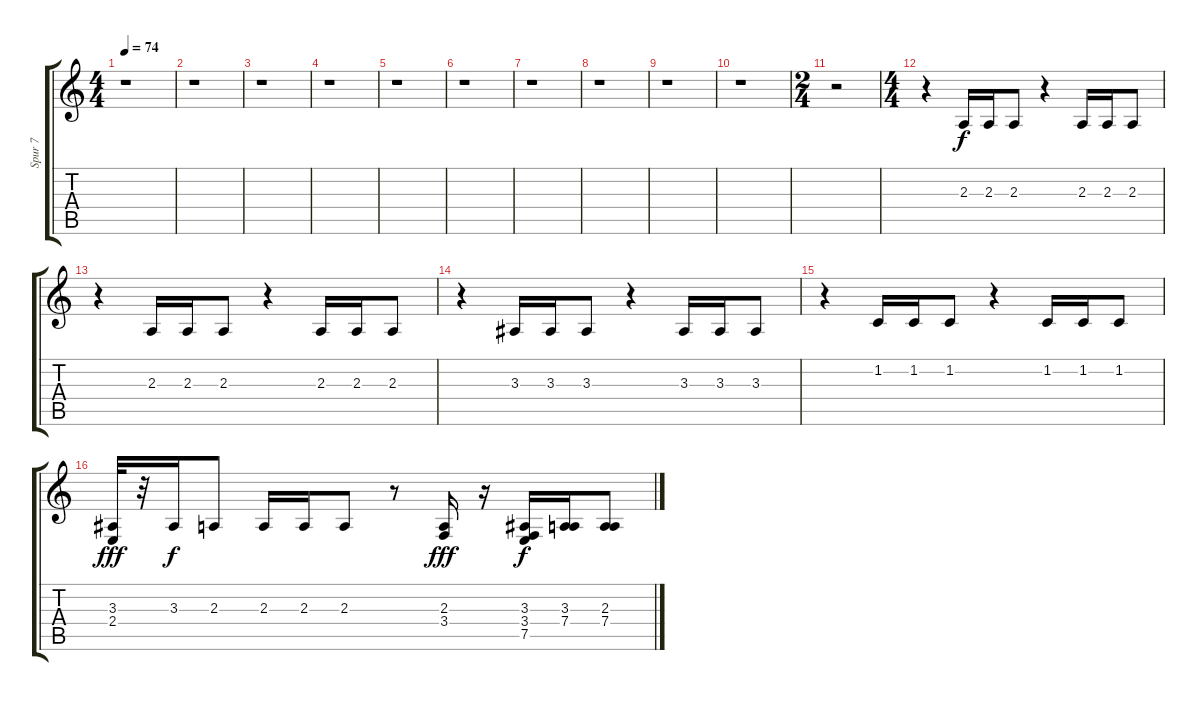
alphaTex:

\track ("Spur 7" "Spur 7") {instrument trombone}
\staff {score tabs}
\tuning (E4 B3 G3 D3 A2 E2) {hide}
\ts (4 4)
\tempo 74
\clef g2
\ks c
r.1{dy f} |
r.1 |
r.1 |
r.1 |
r.1 |
r.1 |
r.1 |
r.1 |
r.1 |
r.1 |
\ts (2 4)
r.2 |
\ts (4 4)
r.4 2.3.16 2.3.16 2.3.8 r.4 2.3.16 2.3.16 2.3.8 |
r.4 2.3.16 2.3.16 2.3.8 r.4 2.3.16 2.3.16 2.3.8 |
r.4 3.3.16 3.3.16 3.3.8 r.4 3.3.16 3.3.16 3.3.8 |
r.4 1.2.16 1.2.16 1.2.8 r.4 1.2.16 1.2.16 1.2.8 |
(3.3 2.4).32{dy fff} r.32 3.3.16{dy f} 2.3.8 2.3.16 2.3.16 2.3.8 r.8 (2.3 3.4).16{dy fff} r.16 (3.3 3.4 7.5).16{dy f} (3.3 7.4).16 (2.3 7.4).8
